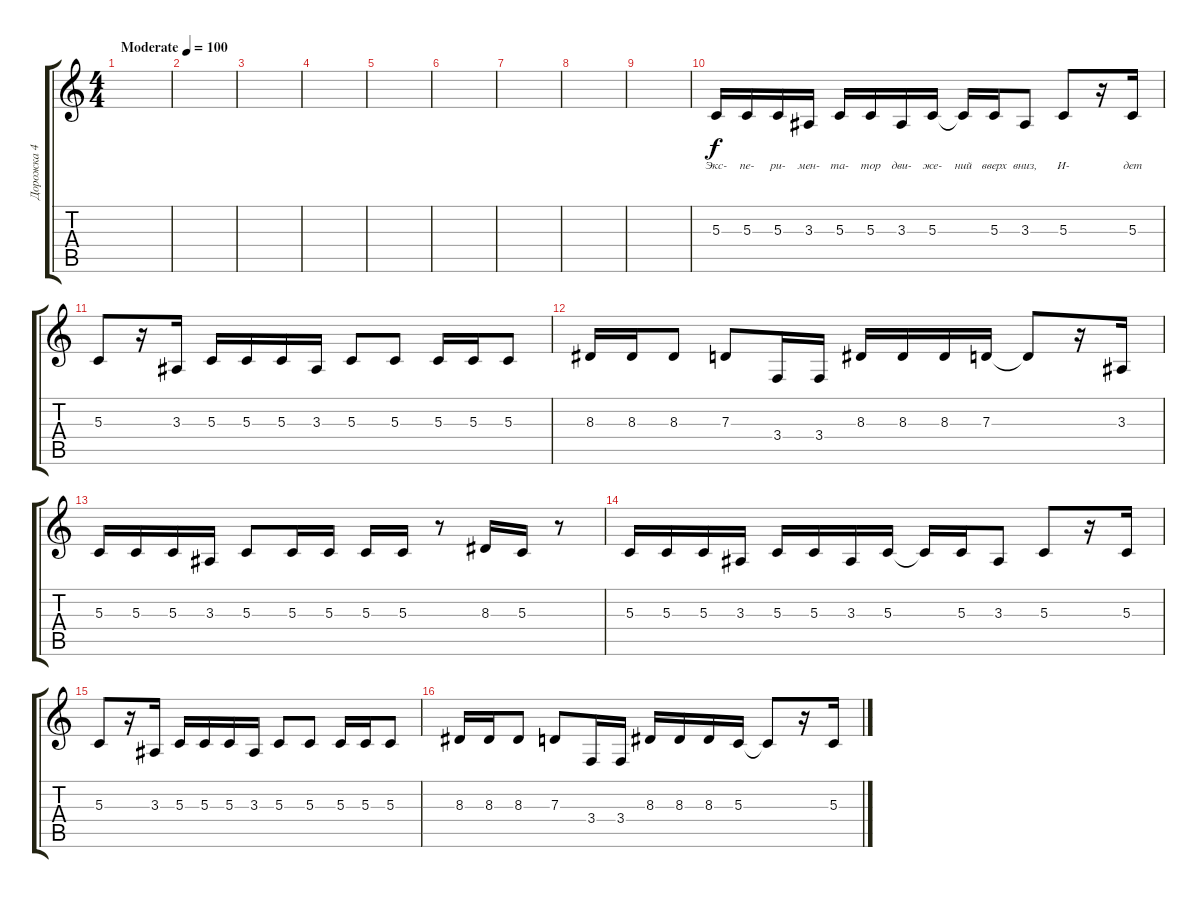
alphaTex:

\track ("Дорожка 4" "Дорожка 4") {instrument lead8bassandlead}
\staff {score tabs}
\tuning (E4 B3 G3 D3 A2 E2) {hide}
\ts (4 4)
\tempo (100 "Moderate")
\clef g2
\ks c
|
|
|
|
|
|
|
|
|
5.3.16{lyrics (0 "Экс-") lyrics (1 "") lyrics (2 "") lyrics (3 "") lyrics (4 "")} 5.3.16{lyrics (0 "пе-") lyrics (1 "") lyrics (2 "") lyrics (3 "") lyrics (4 "")} 5.3.16{lyrics (0 "ри-") lyrics (1 "") lyrics (2 "") lyrics (3 "") lyrics (4 "")} 3.3.16{lyrics (0 "мен-") lyrics (1 "") lyrics (2 "") lyrics (3 "") lyrics (4 "")} 5.3.16{lyrics (0 "та-") lyrics (1 "") lyrics (2 "") lyrics (3 "") lyrics (4 "")} 5.3.16{lyrics (0 "тор") lyrics (1 "") lyrics (2 "") lyrics (3 "") lyrics (4 "")} 3.3.16{lyrics (0 "дви-") lyrics (1 "") lyrics (2 "") lyrics (3 "") lyrics (4 "")} 5.3.16{lyrics (0 "же-") lyrics (1 "") lyrics (2 "") lyrics (3 "") lyrics (4 "")} 5.3{t}.16{lyrics (0 "ний") lyrics (1 "") lyrics (2 "") lyrics (3 "") lyrics (4 "")} 5.3.16{lyrics (0 "вверх") lyrics (1 "") lyrics (2 "") lyrics (3 "") lyrics (4 "")} 3.3.8{lyrics (0 "вниз,") lyrics (1 "") lyrics (2 "") lyrics (3 "") lyrics (4 "")} 5.3.8{lyrics (0 "И-") lyrics (1 "") lyrics (2 "") lyrics (3 "") lyrics (4 "")} r.16 5.3.16{lyrics (0 "дет") lyrics (1 "") lyrics (2 "") lyrics (3 "") lyrics (4 "")} |
5.3.8 r.16 3.3.16 5.3.16 5.3.16 5.3.16 3.3.16 5.3.8 5.3.8 5.3.16 5.3.16 5.3.8 |
8.3.16 8.3.16 8.3.8 7.3.8 3.4.16 3.4.16 8.3.16 8.3.16 8.3.16 7.3.16 7.3{t}.8 r.16 3.3.16 |
5.3.16 5.3.16 5.3.16 3.3.16 5.3.8 5.3.16 5.3.16 5.3.16 5.3.16 r.8 8.3.16 5.3.16 r.8 |
5.3.16 5.3.16 5.3.16 3.3.16 5.3.16 5.3.16 3.3.16 5.3.16 5.3{t}.16 5.3.16 3.3.8 5.3.8 r.16 5.3.16 |
5.3.8 r.16 3.3.16 5.3.16 5.3.16 5.3.16 3.3.16 5.3.8 5.3.8 5.3.16 5.3.16 5.3.8 |
8.3.16 8.3.16 8.3.8 7.3.8 3.4.16 3.4.16 8.3.16 8.3.16 8.3.16 5.3.16 5.3{t}.8 r.16 5.3.16
